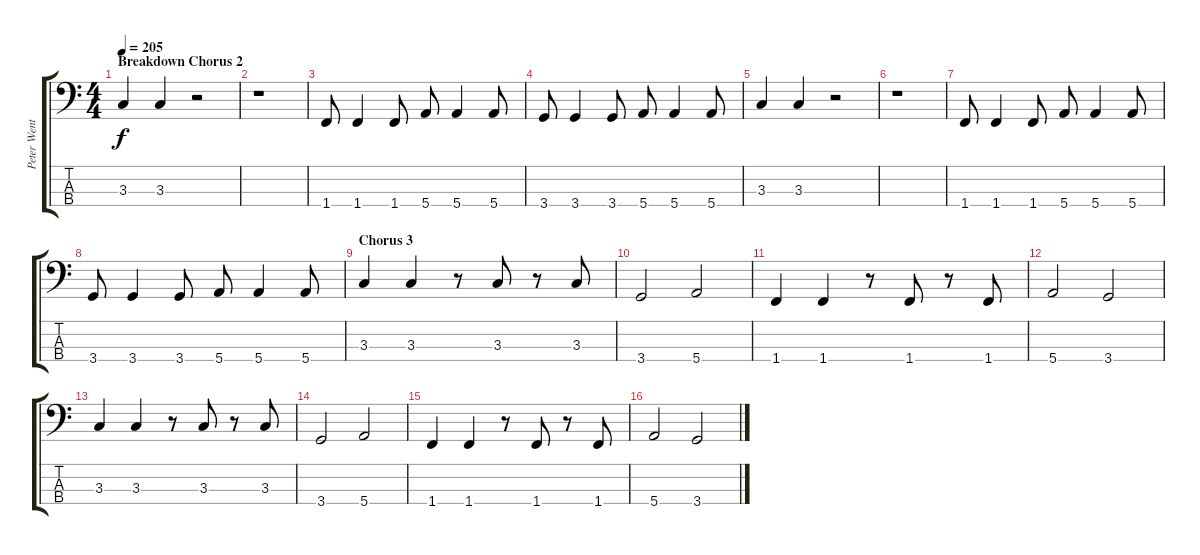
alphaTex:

\track ("Peter Wentz (Bass)" "Peter Went") {instrument electricbasspick}
\staff {score tabs}
\tuning (G2 D2 A1 E1) {hide}
\ts (4 4)
\section ("" "Breakdown Chorus 2")
\tempo 205
\clef f4
\ks c
3.3.4{dy f} 3.3.4 r.2 |
r.1 |
1.4.8 1.4.4 1.4.8 5.4.8 5.4.4 5.4.8 |
3.4.8 3.4.4 3.4.8 5.4.8 5.4.4 5.4.8 |
3.3.4 3.3.4 r.2 |
r.1 |
1.4.8 1.4.4 1.4.8 5.4.8 5.4.4 5.4.8 |
3.4.8 3.4.4 3.4.8 5.4.8 5.4.4 5.4.8 |
\section ("" "Chorus 3")
3.3.4 3.3.4 r.8 3.3.8 r.8 3.3.8 |
3.4.2 5.4.2 |
1.4.4 1.4.4 r.8 1.4.8 r.8 1.4.8 |
5.4.2 3.4.2 |
3.3.4 3.3.4 r.8 3.3.8 r.8 3.3.8 |
3.4.2 5.4.2 |
1.4.4 1.4.4 r.8 1.4.8 r.8 1.4.8 |
5.4.2 3.4.2
